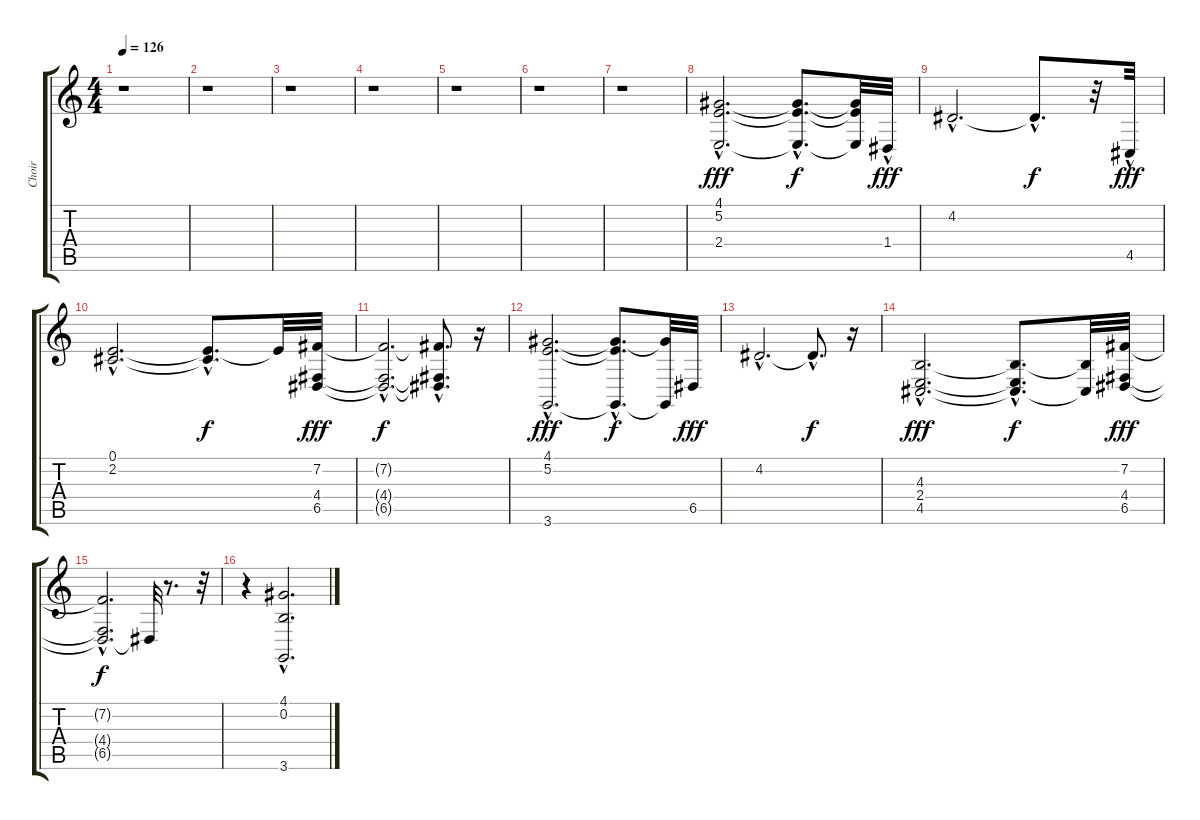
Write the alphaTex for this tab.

\track ("Choir" "Choir") {instrument choiraahs}
\staff {score tabs}
\tuning (E4 B3 G3 D3 A2 E2) {hide}
\ts (4 4)
\tempo 126
\clef g2
\ks c
r.1{dy fff} |
r.1 |
r.1 |
r.1 |
r.1 |
r.1 |
r.1 |
(4.1{hac} 5.2{hac} 2.4{hac}).2{d} (4.1{hac t} 5.2{hac t} 2.4{hac t}).8{d dy f} (4.1{t} 5.2{t} 2.4{t}).32 1.4{hac}.32{dy fff} |
4.2{hac}.2{d} 4.2{hac t}.8{d dy f} r.32 4.5{hac}.32{dy fff} |
(0.1{hac} 2.2{hac}).2{d} (0.1{hac t} 2.2{hac t}).8{d dy f} 0.1{t}.32 (7.2 4.4 6.5).32{dy fff} |
(7.2{hac t} 4.4{hac t} 6.5{hac t}).2{d dy f} (7.2{t} 4.4{t} 6.5{hac t}).8{d} r.16 |
(4.1{hac} 5.2{hac} 3.6{hac}).2{d dy fff} (4.1{hac t} 5.2{hac t} 3.6{hac t}).8{d dy f} (4.1{t} 3.6{t}).32 6.5.32{dy fff} |
4.2{hac}.2{d} 4.2{hac t}.8{d dy f} r.16 |
(4.3{hac} 2.4{hac} 4.5{hac}).2{d dy fff} (4.3{hac t} 2.4{hac t} 4.5{hac t}).8{d dy f} (4.3{t} 4.5{t}).32 (7.2 4.4 6.5).32{dy fff} |
(7.2{hac t} 4.4{hac t} 6.5{hac t}).2{d dy f} 6.5{t}.32 r.8{d} r.32 |
r.4 (4.1{hac} 0.2{hac} 3.6{hac}).2{d}
